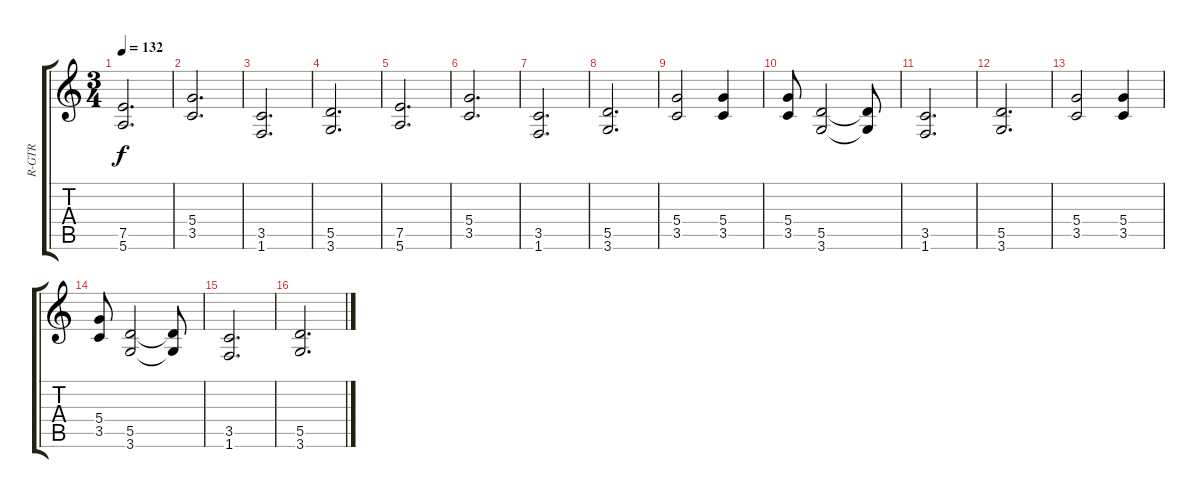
\track ("R-GTR" "R-GTR") {instrument distortionguitar}
\staff {score tabs}
\tuning (E4 B3 G3 D3 A2 E2) {hide}
\ts (3 4)
\tempo 132
\clef g2
\ks c
(7.5 5.6).2{d dy f} |
(5.4 3.5).2{d} |
(3.5 1.6).2{d} |
(5.5 3.6).2{d} |
(7.5 5.6).2{d} |
(5.4 3.5).2{d} |
(3.5 1.6).2{d} |
(5.5 3.6).2{d} |
(5.4 3.5).2 (5.4 3.5).4 |
(5.4 3.5).8 (5.5 3.6).2 (5.5{t} 3.6{t}).8 |
(3.5 1.6).2{d} |
(5.5 3.6).2{d} |
(5.4 3.5).2 (5.4 3.5).4 |
(5.4 3.5).8 (5.5 3.6).2 (5.5{t} 3.6{t}).8 |
(3.5 1.6).2{d} |
(5.5 3.6).2{d}
